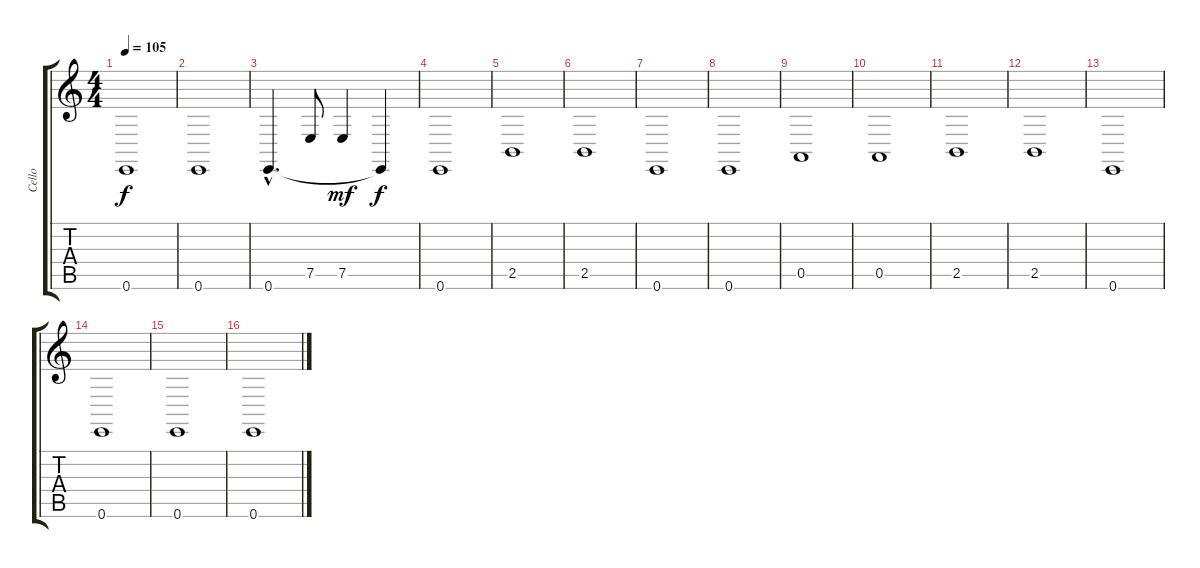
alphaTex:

\track ("Cello" "Cello") {instrument cello}
\staff {score tabs}
\tuning (E4 B3 G3 D3 A2 E2) {hide}
\ts (4 4)
\tempo 105
\clef g2
\ks c
0.6.1{dy f} |
0.6.1 |
0.6{hac}.4{d} 7.5.8 7.5.4{dy mf} 0.6{t}.4{dy f} |
0.6.1 |
2.5.1 |
2.5.1 |
0.6.1 |
0.6.1 |
0.5.1 |
0.5.1 |
2.5.1 |
2.5.1 |
0.6.1 |
0.6.1 |
0.6.1 |
0.6.1
